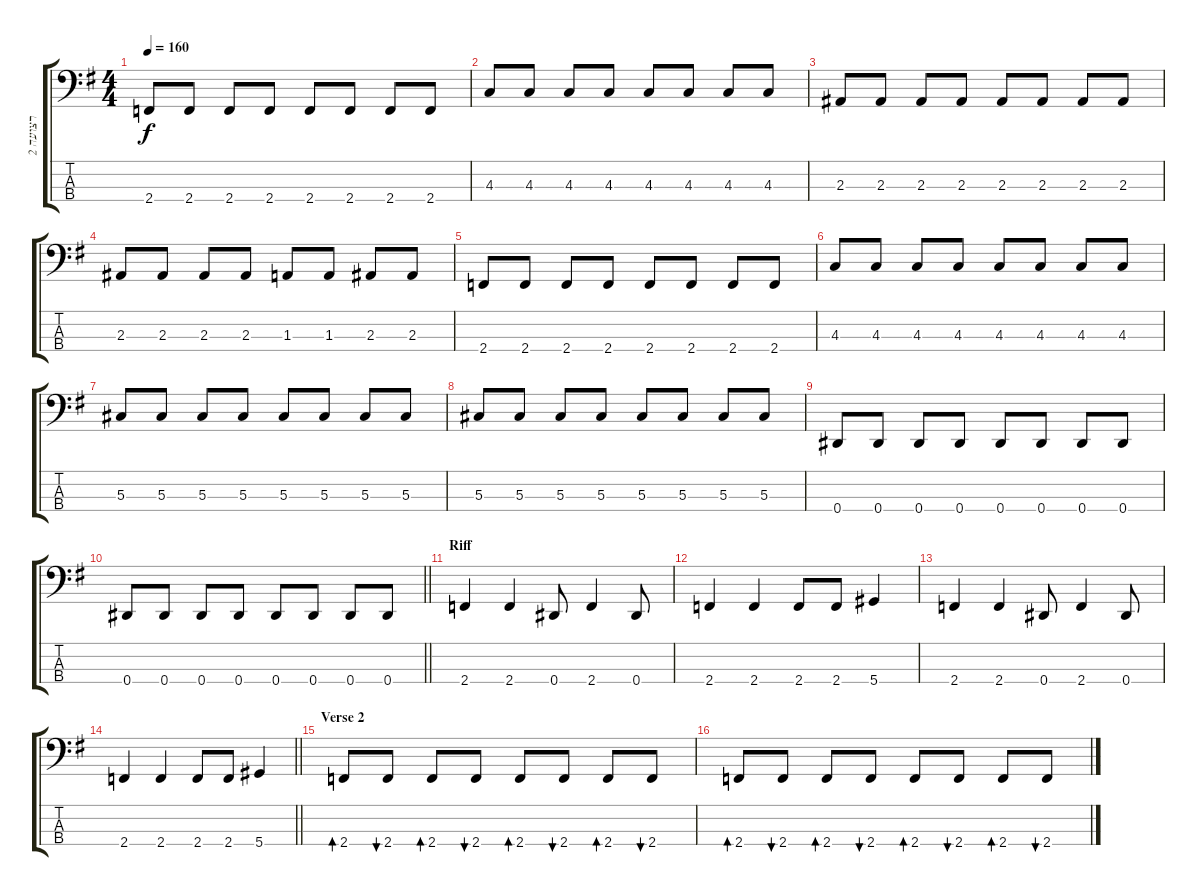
\track ("רצועה 2" "רצועה 2") {instrument electricbassfinger}
\staff {score tabs}
\tuning (Gb2 Db2 Ab1 Eb1) {hide}
\ts (4 4)
\tempo 160
\clef f4
\ks eminor
2.4.8{dy f} 2.4.8 2.4.8 2.4.8 2.4.8 2.4.8 2.4.8 2.4.8 |
4.3.8 4.3.8 4.3.8 4.3.8 4.3.8 4.3.8 4.3.8 4.3.8 |
2.3.8 2.3.8 2.3.8 2.3.8 2.3.8 2.3.8 2.3.8 2.3.8 |
2.3.8 2.3.8 2.3.8 2.3.8 1.3.8 1.3.8 2.3.8 2.3.8 |
2.4.8 2.4.8 2.4.8 2.4.8 2.4.8 2.4.8 2.4.8 2.4.8 |
4.3.8 4.3.8 4.3.8 4.3.8 4.3.8 4.3.8 4.3.8 4.3.8 |
5.3.8 5.3.8 5.3.8 5.3.8 5.3.8 5.3.8 5.3.8 5.3.8 |
5.3.8 5.3.8 5.3.8 5.3.8 5.3.8 5.3.8 5.3.8 5.3.8 |
0.4.8 0.4.8 0.4.8 0.4.8 0.4.8 0.4.8 0.4.8 0.4.8 |
\barLineRight lightlight
0.4.8 0.4.8 0.4.8 0.4.8 0.4.8 0.4.8 0.4.8 0.4.8 |
\section ("" "Riff")
2.4.4 2.4.4 0.4.8 2.4.4 0.4.8 |
2.4.4 2.4.4 2.4.8 2.4.8 5.4.4 |
2.4.4 2.4.4 0.4.8 2.4.4 0.4.8 |
\barLineRight lightlight
2.4.4 2.4.4 2.4.8 2.4.8 5.4.4 |
\section ("" "Verse 2")
2.4.8{bd 480} 2.4.8{bu 480} 2.4.8{bd 480} 2.4.8{bu 480} 2.4.8{bd 480} 2.4.8{bu 480} 2.4.8{bd 480} 2.4.8{bu 480} |
2.4.8{bd 480} 2.4.8{bu 480} 2.4.8{bd 480} 2.4.8{bu 480} 2.4.8{bd 480} 2.4.8{bu 480} 2.4.8{bd 480} 2.4.8{bu 480}
